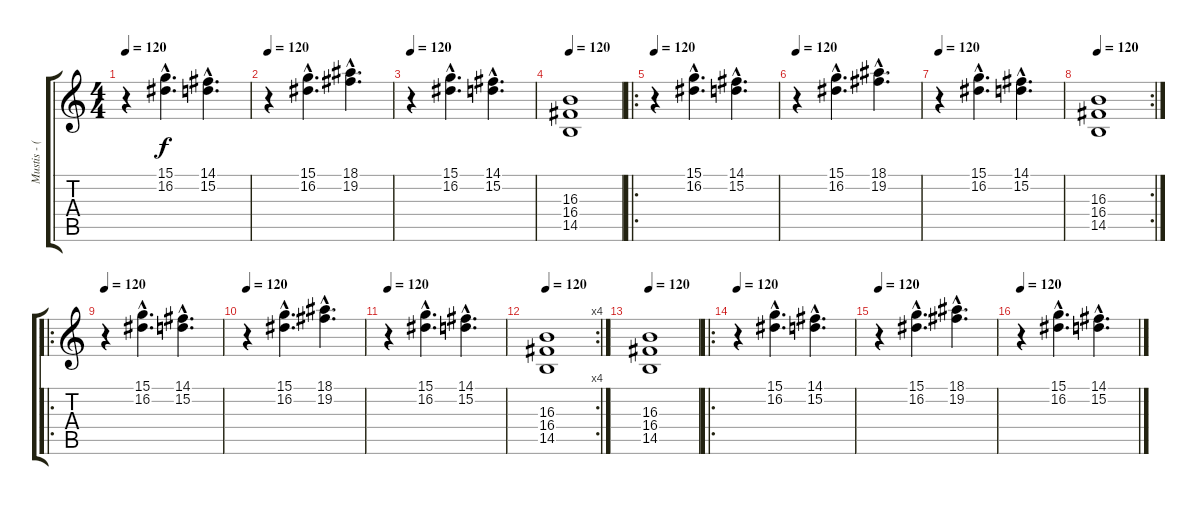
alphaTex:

\track ("Mustis - (Choirs and Synth)" "Mustis - (") {instrument choiraahs}
\staff {score tabs}
\tuning (E4 B3 G3 D3 A2 E2) {hide}
\ts (4 4)
\tempo 120
\clef g2
\ks c
r.4{dy f volume 3 instrument choiraahs} (15.1{hac} 16.2{hac}).4{d} (14.1{hac} 15.2{hac}).4{d} |
\tempo 120
r.4 (15.1{hac} 16.2{hac}).4{d} (18.1{hac} 19.2{hac}).4{d} |
\tempo 120
r.4 (15.1{hac} 16.2{hac}).4{d} (14.1{hac} 15.2{hac}).4{d} |
\tempo 120
(16.3 16.4 14.5).1 |
\ro
\tempo 120
r.4 (15.1{hac} 16.2{hac}).4{d volume 7 instrument choiraahs} (14.1{hac} 15.2{hac}).4{d} |
\tempo 120
r.4 (15.1{hac} 16.2{hac}).4{d} (18.1{hac} 19.2{hac}).4{d} |
\tempo 120
r.4 (15.1{hac} 16.2{hac}).4{d} (14.1{hac} 15.2{hac}).4{d} |
\rc 2
\tempo 120
(16.3 16.4 14.5).1 |
\ro
\tempo 120
r.4{volume 7} (15.1{hac} 16.2{hac}).4{d} (14.1{hac} 15.2{hac}).4{d} |
\tempo 120
r.4 (15.1{hac} 16.2{hac}).4{d} (18.1{hac} 19.2{hac}).4{d} |
\tempo 120
r.4 (15.1{hac} 16.2{hac}).4{d} (14.1{hac} 15.2{hac}).4{d} |
\rc 4
\tempo 120
(16.3 16.4 14.5).1 |
\tempo 120
(16.3 16.4 14.5).1 |
\ro
\tempo 120
r.4 (15.1{hac} 16.2{hac}).4{d} (14.1{hac} 15.2{hac}).4{d} |
\tempo 120
r.4 (15.1{hac} 16.2{hac}).4{d} (18.1{hac} 19.2{hac}).4{d} |
\tempo 120
r.4 (15.1{hac} 16.2{hac}).4{d} (14.1{hac} 15.2{hac}).4{d}
